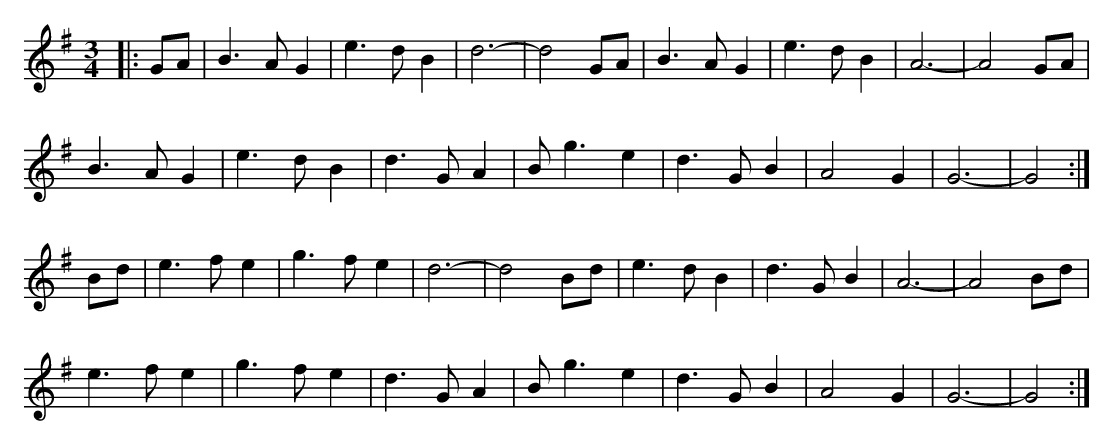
X:1
M:3/4
K:G
|:GA|B3 AG2|e3 dB2|d6-|d4 GA|B3 AG2|e3 dB2|A6-|A4 GA|
B3 AG2|e3 dB2|d3 GA2|B g3 e2|d3 GB2|A4 G2|G6-|G4:|
Bd|e3 fe2|g3 fe2|d6-|d4 Bd|e3 dB2|d3 GB2|A6-|A4 Bd|
e3 fe2|g3 fe2|d3 GA2|B g3 e2|d3 GB2|A4 G2|G6-|G4:|
